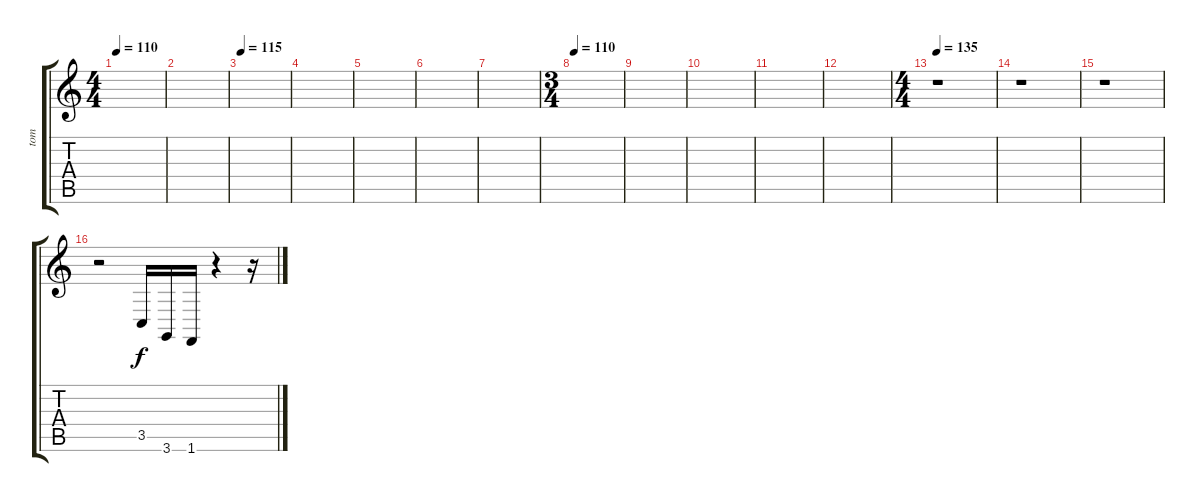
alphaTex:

\track ("tom" "tom") {instrument melodictom}
\staff {score tabs}
\tuning (E4 B3 G3 D3 A2 E2) {hide}
\ts (4 4)
\tempo 110
\clef g2
\ks c
|
|
\tempo 115
|
|
|
|
|
\ts (3 4)
\tempo 110
|
|
|
|
|
\ts (4 4)
\tempo 135
r.1 |
r.1 |
r.1 |
r.2 3.5.16 3.6.16 1.6.16 r.4 r.16
